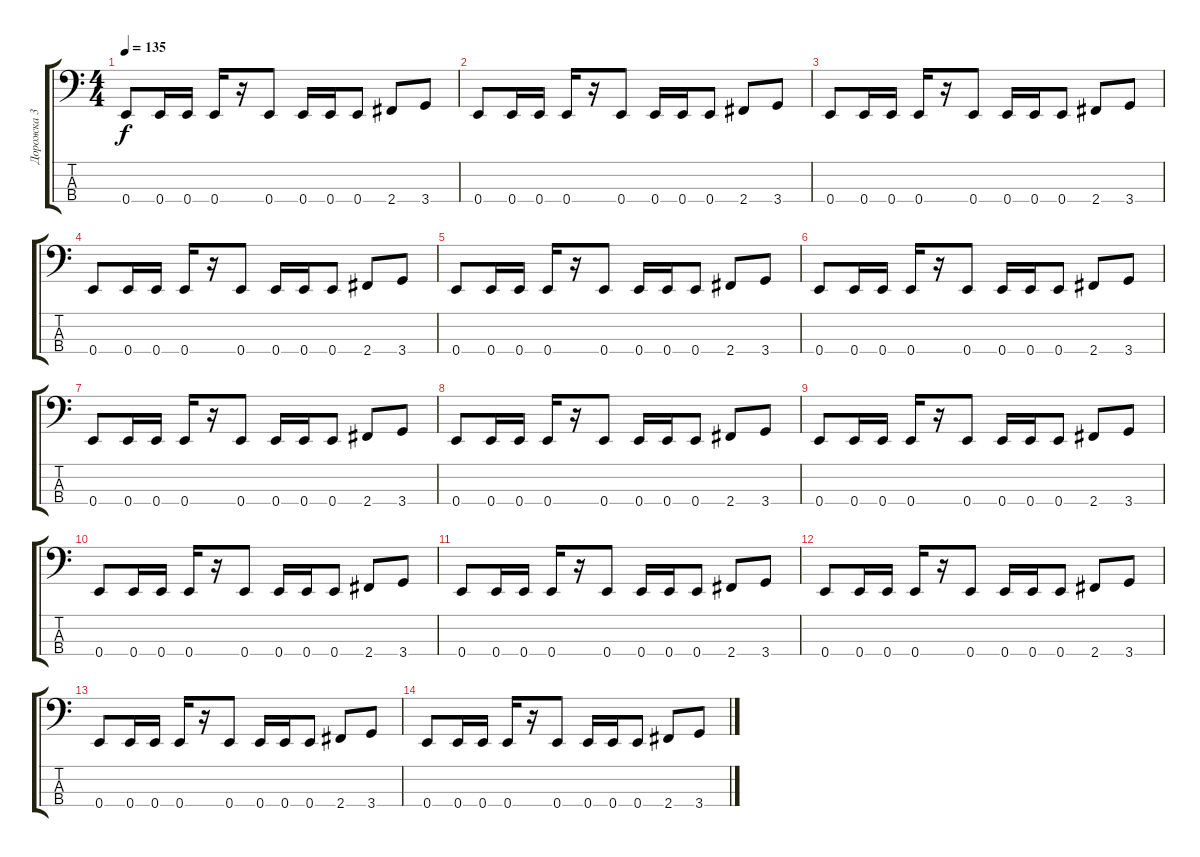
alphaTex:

\track ("Дорожка 3" "Дорожка 3") {instrument electricbassfinger}
\staff {score tabs}
\tuning (G2 D2 A1 E1) {hide}
\ts (4 4)
\tempo 135
\clef f4
\ks c
0.4.8{dy f} 0.4.16 0.4.16 0.4.16 r.16 0.4.8 0.4.16 0.4.16 0.4.8 2.4.8 3.4.8 |
0.4.8 0.4.16 0.4.16 0.4.16 r.16 0.4.8 0.4.16 0.4.16 0.4.8 2.4.8 3.4.8 |
0.4.8 0.4.16 0.4.16 0.4.16 r.16 0.4.8 0.4.16 0.4.16 0.4.8 2.4.8 3.4.8 |
0.4.8 0.4.16 0.4.16 0.4.16 r.16 0.4.8 0.4.16 0.4.16 0.4.8 2.4.8 3.4.8 |
0.4.8 0.4.16 0.4.16 0.4.16 r.16 0.4.8 0.4.16 0.4.16 0.4.8 2.4.8 3.4.8 |
0.4.8 0.4.16 0.4.16 0.4.16 r.16 0.4.8 0.4.16 0.4.16 0.4.8 2.4.8 3.4.8 |
0.4.8 0.4.16 0.4.16 0.4.16 r.16 0.4.8 0.4.16 0.4.16 0.4.8 2.4.8 3.4.8 |
0.4.8 0.4.16 0.4.16 0.4.16 r.16 0.4.8 0.4.16 0.4.16 0.4.8 2.4.8 3.4.8 |
0.4.8 0.4.16 0.4.16 0.4.16 r.16 0.4.8 0.4.16 0.4.16 0.4.8 2.4.8 3.4.8 |
0.4.8 0.4.16 0.4.16 0.4.16 r.16 0.4.8 0.4.16 0.4.16 0.4.8 2.4.8 3.4.8 |
0.4.8 0.4.16 0.4.16 0.4.16 r.16 0.4.8 0.4.16 0.4.16 0.4.8 2.4.8 3.4.8 |
0.4.8 0.4.16 0.4.16 0.4.16 r.16 0.4.8 0.4.16 0.4.16 0.4.8 2.4.8 3.4.8 |
0.4.8 0.4.16 0.4.16 0.4.16 r.16 0.4.8 0.4.16 0.4.16 0.4.8 2.4.8 3.4.8 |
0.4.8 0.4.16 0.4.16 0.4.16 r.16 0.4.8 0.4.16 0.4.16 0.4.8 2.4.8 3.4.8
